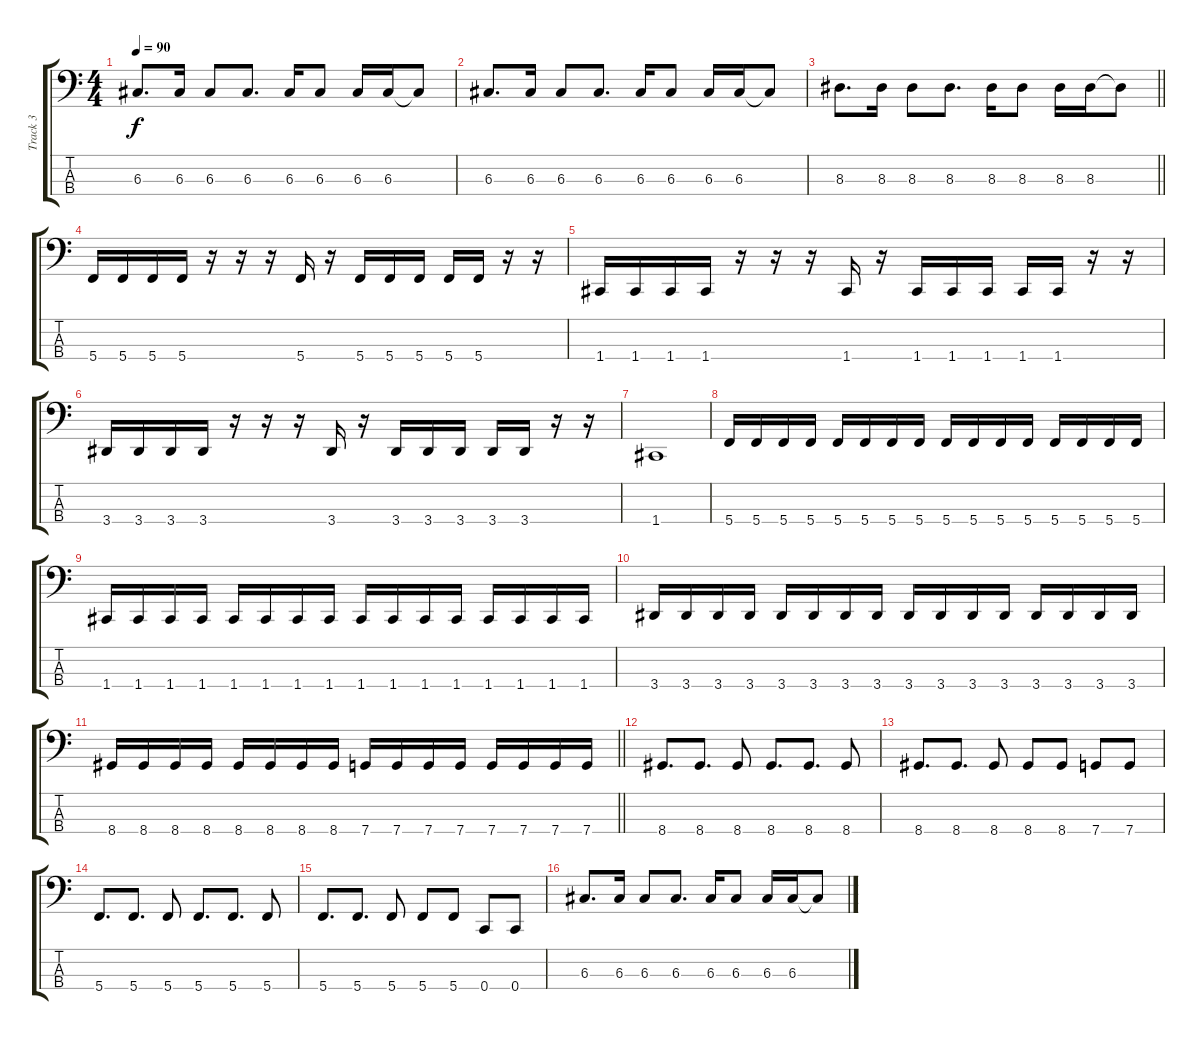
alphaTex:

\track ("Track 3" "Track 3") {instrument electricbassfinger}
\staff {score tabs}
\tuning (F2 C2 G1 C1) {hide}
\ts (4 4)
\tempo 90
\clef f4
\ks c
6.3.8{d dy f} 6.3.16 6.3.8 6.3.8{d} 6.3.16 6.3.8 6.3.16 6.3.16 6.3{t}.8 |
6.3.8{d} 6.3.16 6.3.8 6.3.8{d} 6.3.16 6.3.8 6.3.16 6.3.16 6.3{t}.8 |
\barLineRight lightlight
8.3.8{d} 8.3.16 8.3.8 8.3.8{d} 8.3.16 8.3.8 8.3.16 8.3.16 8.3{t}.8 |
5.4.16 5.4.16 5.4.16 5.4.16 r.16 r.16 r.16 5.4.16 r.16 5.4.16 5.4.16 5.4.16 5.4.16 5.4.16 r.16 r.16 |
1.4.16 1.4.16 1.4.16 1.4.16 r.16 r.16 r.16 1.4.16 r.16 1.4.16 1.4.16 1.4.16 1.4.16 1.4.16 r.16 r.16 |
3.4.16 3.4.16 3.4.16 3.4.16 r.16 r.16 r.16 3.4.16 r.16 3.4.16 3.4.16 3.4.16 3.4.16 3.4.16 r.16 r.16 |
1.4.1 |
5.4.16 5.4.16 5.4.16 5.4.16 5.4.16 5.4.16 5.4.16 5.4.16 5.4.16 5.4.16 5.4.16 5.4.16 5.4.16 5.4.16 5.4.16 5.4.16 |
1.4.16 1.4.16 1.4.16 1.4.16 1.4.16 1.4.16 1.4.16 1.4.16 1.4.16 1.4.16 1.4.16 1.4.16 1.4.16 1.4.16 1.4.16 1.4.16 |
3.4.16 3.4.16 3.4.16 3.4.16 3.4.16 3.4.16 3.4.16 3.4.16 3.4.16 3.4.16 3.4.16 3.4.16 3.4.16 3.4.16 3.4.16 3.4.16 |
\barLineRight lightlight
8.4.16 8.4.16 8.4.16 8.4.16 8.4.16 8.4.16 8.4.16 8.4.16 7.4.16 7.4.16 7.4.16 7.4.16 7.4.16 7.4.16 7.4.16 7.4.16 |
8.4.8{d} 8.4.8{d} 8.4.8 8.4.8{d} 8.4.8{d} 8.4.8 |
8.4.8{d} 8.4.8{d} 8.4.8 8.4.8 8.4.8 7.4.8 7.4.8 |
5.4.8{d} 5.4.8{d} 5.4.8 5.4.8{d} 5.4.8{d} 5.4.8 |
5.4.8{d} 5.4.8{d} 5.4.8 5.4.8 5.4.8 0.4.8 0.4.8 |
6.3.8{d} 6.3.16 6.3.8 6.3.8{d} 6.3.16 6.3.8 6.3.16 6.3.16 6.3{t}.8
